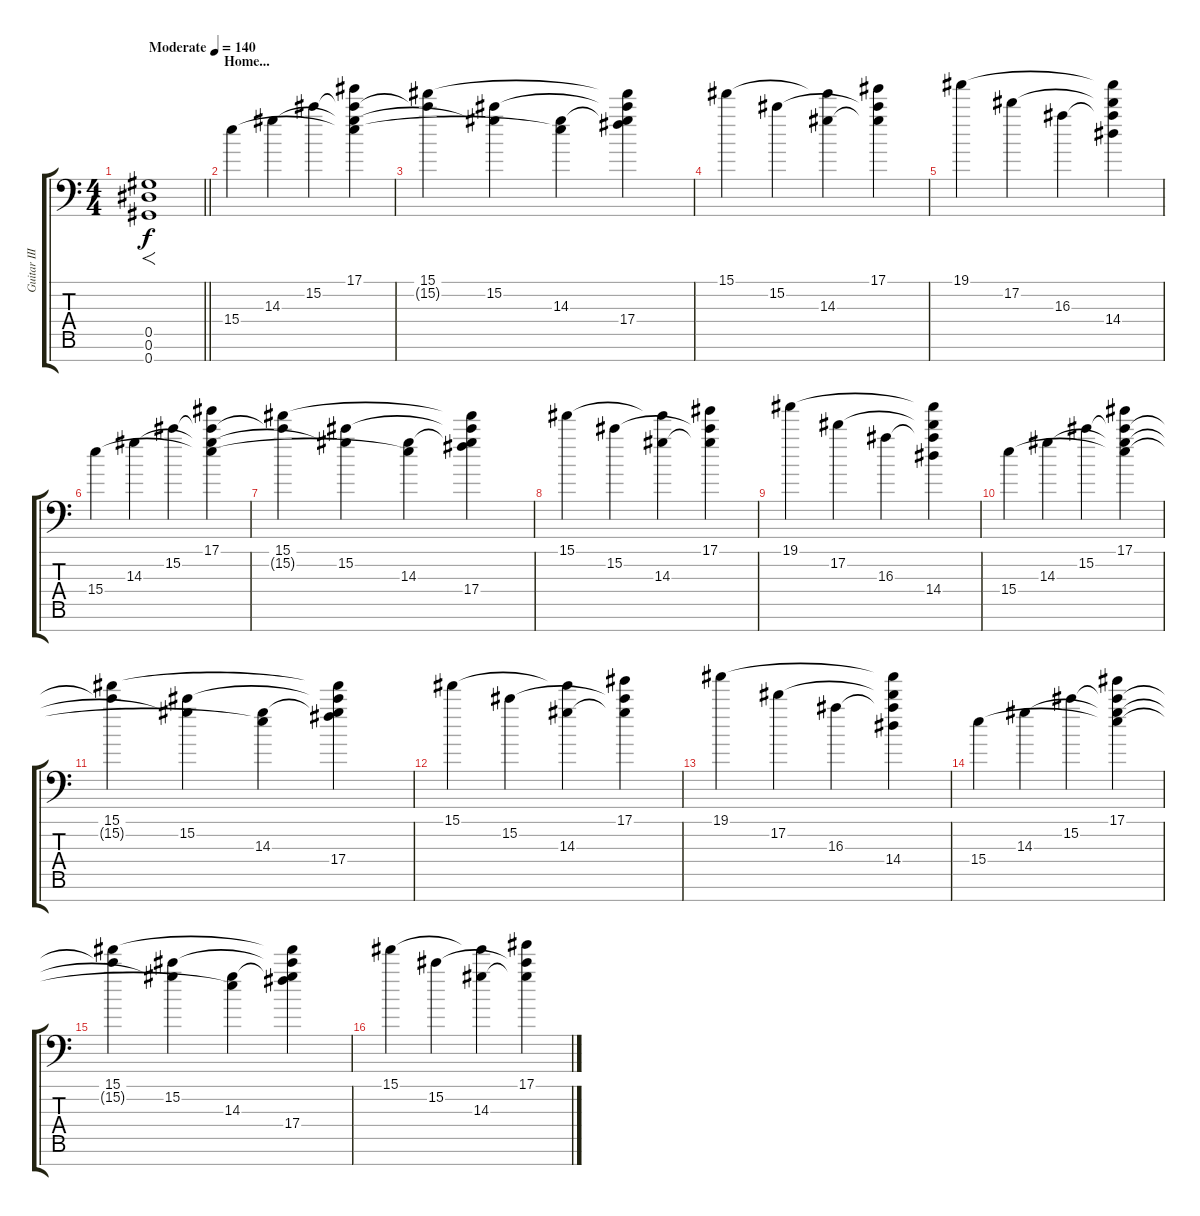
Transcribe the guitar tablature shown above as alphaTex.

\track ("Guitar III" "Guitar III") {instrument distortionguitar}
\staff {score tabs}
\tuning (Eb4 Bb3 Gb3 Db3 Ab2 Eb2 Ab1) {hide}
\ts (4 4)
\tempo (140 "Moderate")
\clef f4
\barLineRight lightlight
\ks c
(0.5 0.6 0.7).1{f dy f instrument distortionguitar} |
\section ("" "Home...")
15.4.4 14.3.4 15.2.4 (17.1 15.2{t} 14.3{t} 15.4{t}).4 |
(15.1 15.2{t}).4 (15.2 14.3{t}).4 (14.3 15.4{t}).4 (15.1{t} 15.2{t} 14.3{t} 17.4).4 |
15.1.4 15.2.4 (15.1{t} 14.3).4 (17.1 15.2{t} 14.3{t}).4 |
19.1.4 17.2.4 16.3.4 (19.1{t} 17.2{t} 16.3{t} 14.4).4 |
15.4.4 14.3.4 15.2.4 (17.1 15.2{t} 14.3{t} 15.4{t}).4 |
(15.1 15.2{t}).4 (15.2 14.3{t}).4 (14.3 15.4{t}).4 (15.1{t} 15.2{t} 14.3{t} 17.4).4 |
15.1.4 15.2.4 (15.1{t} 14.3).4 (17.1 15.2{t} 14.3{t}).4 |
19.1.4 17.2.4 16.3.4 (19.1{t} 17.2{t} 16.3{t} 14.4).4 |
15.4.4 14.3.4 15.2.4 (17.1 15.2{t} 14.3{t} 15.4{t}).4 |
(15.1 15.2{t}).4 (15.2 14.3{t}).4 (14.3 15.4{t}).4 (15.1{t} 15.2{t} 14.3{t} 17.4).4 |
15.1.4 15.2.4 (15.1{t} 14.3).4 (17.1 15.2{t} 14.3{t}).4 |
19.1.4 17.2.4 16.3.4 (19.1{t} 17.2{t} 16.3{t} 14.4).4 |
15.4.4 14.3.4 15.2.4 (17.1 15.2{t} 14.3{t} 15.4{t}).4 |
(15.1 15.2{t}).4 (15.2 14.3{t}).4 (14.3 15.4{t}).4 (15.1{t} 15.2{t} 14.3{t} 17.4).4 |
15.1.4 15.2.4 (15.1{t} 14.3).4 (17.1 15.2{t} 14.3{t}).4
